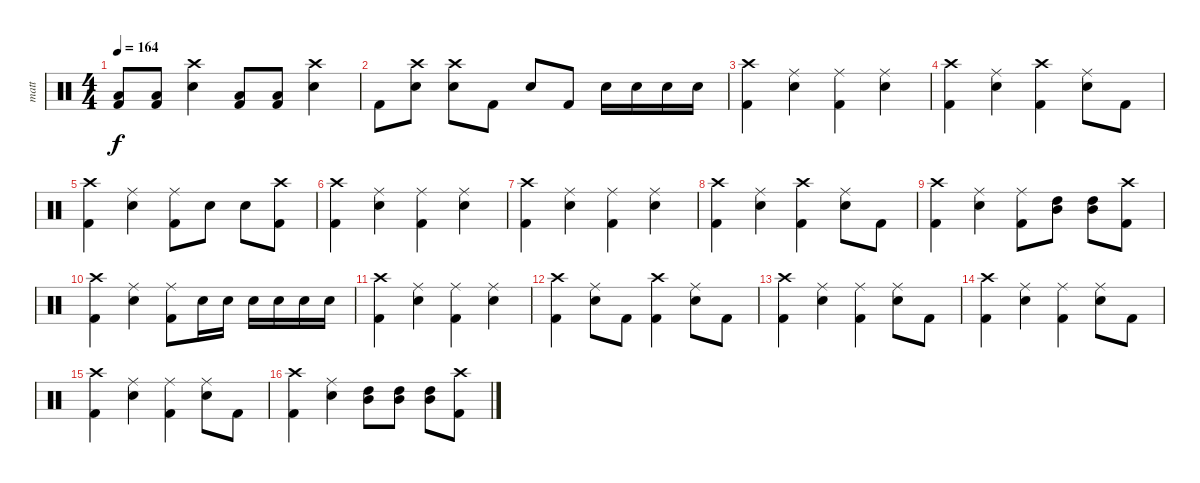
\track ("matt" "matt") {instrument percussion}
\staff {score}
\articulation defaults
\ts (4 4)
\tempo 164
\clef neutral
\ks c
("Low Tom (hit)" "Kick (hit) 2").8{dy f} ("Low Tom (hit)" "Kick (hit) 2").8 ("Crash high (hit)" "Electric Snare (hit)").4 ("Low Tom (hit)" "Kick (hit) 2").8 ("Low Tom (hit)" "Kick (hit) 2").8 ("Crash high (hit)" "Electric Snare (hit)").4 |
"Kick (hit) 2".8 ("Crash high (hit)" "Electric Snare (hit)").8 ("Crash high (hit)" "Electric Snare (hit)").8 "Kick (hit) 2".8 "Electric Snare (hit)".8 "Kick (hit) 2".8 "Electric Snare (hit)".16 "Electric Snare (hit)".16 "Electric Snare (hit)".16 "Electric Snare (hit)".16 |
("Crash high (hit)" "Kick (hit) 2").4 ("Ride (middle)" "Electric Snare (hit)").4 ("Ride (middle)" "Kick (hit) 2").4 ("Ride (middle)" "Electric Snare (hit)").4 |
("Crash high (hit)" "Kick (hit) 2").4 ("Ride (middle)" "Electric Snare (hit)").4 ("Crash high (hit)" "Kick (hit) 2").4 ("Ride (middle)" "Electric Snare (hit)").8 "Kick (hit) 2".8 |
("Crash high (hit)" "Kick (hit) 2").4 ("Ride (middle)" "Electric Snare (hit)").4 ("Ride (middle)" "Kick (hit) 2").8 "Electric Snare (hit)".8 "Electric Snare (hit)".8 ("Crash high (hit)" "Kick (hit) 2").8 |
("Crash high (hit)" "Kick (hit) 2").4 ("Ride (middle)" "Electric Snare (hit)").4 ("Ride (middle)" "Kick (hit) 2").4 ("Ride (middle)" "Electric Snare (hit)").4 |
("Crash high (hit)" "Kick (hit) 2").4 ("Ride (middle)" "Electric Snare (hit)").4 ("Ride (middle)" "Kick (hit) 2").4 ("Ride (middle)" "Electric Snare (hit)").4 |
("Crash high (hit)" "Kick (hit) 2").4 ("Ride (middle)" "Electric Snare (hit)").4 ("Crash high (hit)" "Kick (hit) 2").4 ("Ride (middle)" "Electric Snare (hit)").8 "Kick (hit) 2".8 |
("Crash high (hit)" "Kick (hit) 2").4 ("Ride (middle)" "Electric Snare (hit)").4 ("Ride (middle)" "Kick (hit) 2").8 ("Mid Tom (hit)" "High Tom (hit)").8 ("Mid Tom (hit)" "High Tom (hit)").8 ("Crash high (hit)" "Kick (hit) 2").8 |
("Crash high (hit)" "Kick (hit) 2").4 ("Ride (middle)" "Electric Snare (hit)").4 ("Ride (middle)" "Kick (hit) 2").8 "Electric Snare (hit)".16 "Electric Snare (hit)".16 "Electric Snare (hit)".16 "Electric Snare (hit)".16 "Electric Snare (hit)".16 "Electric Snare (hit)".16 |
("Crash high (hit)" "Kick (hit) 2").4 ("Ride (middle)" "Electric Snare (hit)").4 ("Ride (middle)" "Kick (hit) 2").4 ("Ride (middle)" "Electric Snare (hit)").4 |
("Crash high (hit)" "Kick (hit) 2").4 ("Ride (middle)" "Electric Snare (hit)").8 "Kick (hit) 2".8 ("Crash high (hit)" "Kick (hit) 2").4 ("Ride (middle)" "Electric Snare (hit)").8 "Kick (hit) 2".8 |
("Crash high (hit)" "Kick (hit) 2").4 ("Ride (middle)" "Electric Snare (hit)").4 ("Ride (middle)" "Kick (hit) 2").4 ("Ride (middle)" "Electric Snare (hit)").8 "Kick (hit) 2".8 |
("Crash high (hit)" "Kick (hit) 2").4 ("Ride (middle)" "Electric Snare (hit)").4 ("Ride (middle)" "Kick (hit) 2").4 ("Ride (middle)" "Electric Snare (hit)").8 "Kick (hit) 2".8 |
("Crash high (hit)" "Kick (hit) 2").4 ("Ride (middle)" "Electric Snare (hit)").4 ("Ride (middle)" "Kick (hit) 2").4 ("Ride (middle)" "Electric Snare (hit)").8 "Kick (hit) 2".8 |
("Crash high (hit)" "Kick (hit) 2").4 ("Ride (middle)" "Electric Snare (hit)").4 ("Mid Tom (hit)" "High Tom (hit)").8 ("Mid Tom (hit)" "High Tom (hit)").8 ("Mid Tom (hit)" "High Tom (hit)").8 ("Crash high (hit)" "Kick (hit) 2").8
